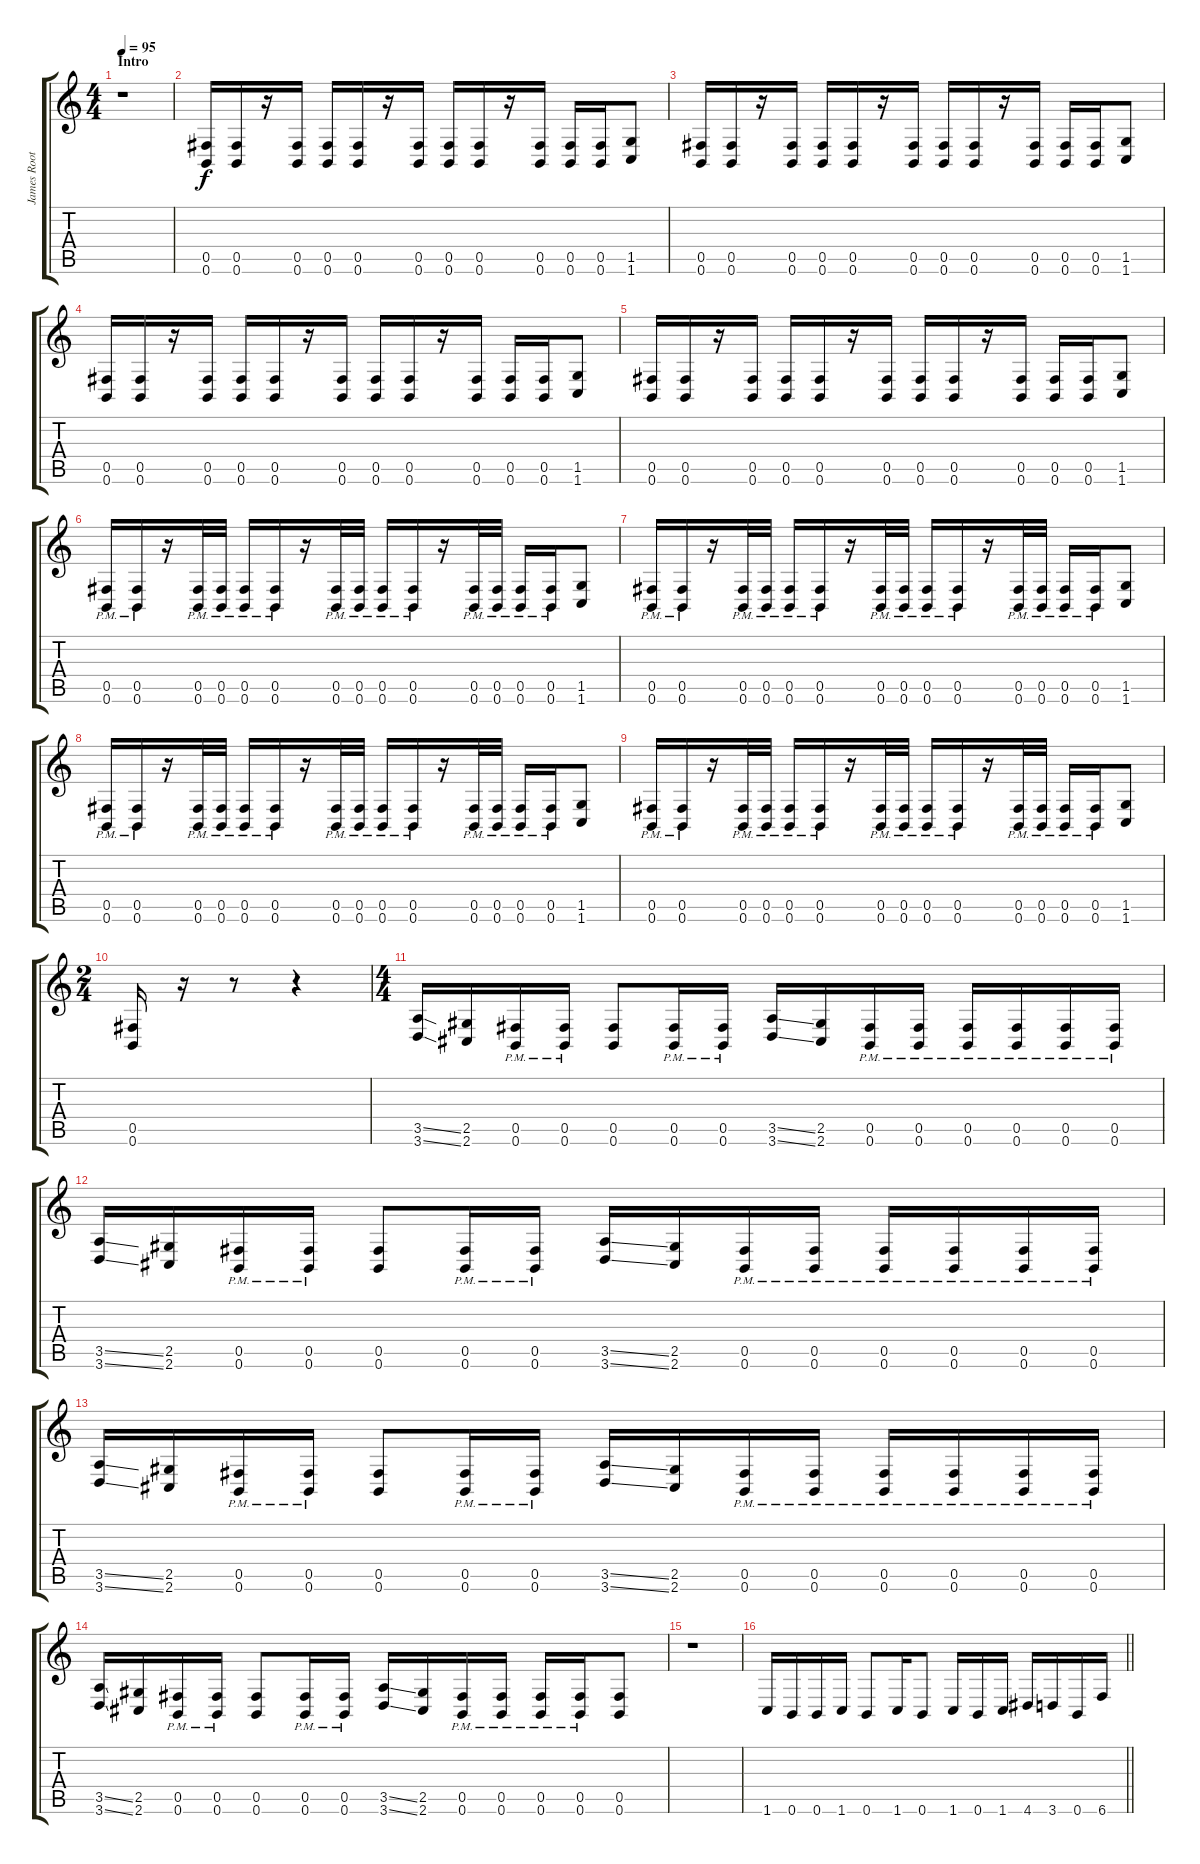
\track ("James Root" "James Root") {instrument distortionguitar}
\staff {score tabs}
\tuning (Db4 Ab3 E3 B2 Gb2 B1) {hide}
\ts (4 4)
\section ("" "Intro")
\tempo 95
\clef g2
\ks c
r.1{dy f instrument distortionguitar} |
(0.5 0.6).16 (0.5 0.6).16 r.16 (0.5 0.6).16 (0.5 0.6).16 (0.5 0.6).16 r.16 (0.5 0.6).16 (0.5 0.6).16 (0.5 0.6).16 r.16 (0.5 0.6).16 (0.5 0.6).16 (0.5 0.6).16 (1.5 1.6).8 |
(0.5 0.6).16 (0.5 0.6).16 r.16 (0.5 0.6).16 (0.5 0.6).16 (0.5 0.6).16 r.16 (0.5 0.6).16 (0.5 0.6).16 (0.5 0.6).16 r.16 (0.5 0.6).16 (0.5 0.6).16 (0.5 0.6).16 (1.5 1.6).8 |
(0.5 0.6).16 (0.5 0.6).16 r.16 (0.5 0.6).16 (0.5 0.6).16 (0.5 0.6).16 r.16 (0.5 0.6).16 (0.5 0.6).16 (0.5 0.6).16 r.16 (0.5 0.6).16 (0.5 0.6).16 (0.5 0.6).16 (1.5 1.6).8 |
(0.5 0.6).16 (0.5 0.6).16 r.16 (0.5 0.6).16 (0.5 0.6).16 (0.5 0.6).16 r.16 (0.5 0.6).16 (0.5 0.6).16 (0.5 0.6).16 r.16 (0.5 0.6).16 (0.5 0.6).16 (0.5 0.6).16 (1.5 1.6).8 |
(0.5{pm} 0.6{pm}).16 (0.5{pm} 0.6{pm}).16 r.16 (0.5{pm} 0.6{pm}).32 (0.5{pm} 0.6{pm}).32 (0.5{pm} 0.6{pm}).16 (0.5{pm} 0.6{pm}).16 r.16 (0.5{pm} 0.6{pm}).32 (0.5{pm} 0.6{pm}).32 (0.5{pm} 0.6{pm}).16 (0.5{pm} 0.6{pm}).16 r.16 (0.5{pm} 0.6{pm}).32 (0.5{pm} 0.6{pm}).32 (0.5{pm} 0.6{pm}).16 (0.5{pm} 0.6{pm}).16 (1.5 1.6).8 |
(0.5{pm} 0.6{pm}).16 (0.5{pm} 0.6{pm}).16 r.16 (0.5{pm} 0.6{pm}).32 (0.5{pm} 0.6{pm}).32 (0.5{pm} 0.6{pm}).16 (0.5{pm} 0.6{pm}).16 r.16 (0.5{pm} 0.6{pm}).32 (0.5{pm} 0.6{pm}).32 (0.5{pm} 0.6{pm}).16 (0.5{pm} 0.6{pm}).16 r.16 (0.5{pm} 0.6{pm}).32 (0.5{pm} 0.6{pm}).32 (0.5{pm} 0.6{pm}).16 (0.5{pm} 0.6{pm}).16 (1.5 1.6).8 |
(0.5{pm} 0.6{pm}).16 (0.5{pm} 0.6{pm}).16 r.16 (0.5{pm} 0.6{pm}).32 (0.5{pm} 0.6{pm}).32 (0.5{pm} 0.6{pm}).16 (0.5{pm} 0.6{pm}).16 r.16 (0.5{pm} 0.6{pm}).32 (0.5{pm} 0.6{pm}).32 (0.5{pm} 0.6{pm}).16 (0.5{pm} 0.6{pm}).16 r.16 (0.5{pm} 0.6{pm}).32 (0.5{pm} 0.6{pm}).32 (0.5{pm} 0.6{pm}).16 (0.5{pm} 0.6{pm}).16 (1.5 1.6).8 |
(0.5{pm} 0.6{pm}).16 (0.5{pm} 0.6{pm}).16 r.16 (0.5{pm} 0.6{pm}).32 (0.5{pm} 0.6{pm}).32 (0.5{pm} 0.6{pm}).16 (0.5{pm} 0.6{pm}).16 r.16 (0.5{pm} 0.6{pm}).32 (0.5{pm} 0.6{pm}).32 (0.5{pm} 0.6{pm}).16 (0.5{pm} 0.6{pm}).16 r.16 (0.5{pm} 0.6{pm}).32 (0.5{pm} 0.6{pm}).32 (0.5{pm} 0.6{pm}).16 (0.5{pm} 0.6{pm}).16 (1.5 1.6).8 |
\ts (2 4)
(0.5 0.6).16 r.16 r.8 r.4 |
\ts (4 4)
(3.5{ss} 3.6{ss}).16 (2.5 2.6).16 (0.5{pm} 0.6{pm}).16 (0.5{pm} 0.6{pm}).16 (0.5 0.6).8 (0.5{pm} 0.6{pm}).16 (0.5{pm} 0.6{pm}).16 (3.5{ss} 3.6{ss}).16 (2.5 2.6).16 (0.5{pm} 0.6{pm}).16 (0.5{pm} 0.6{pm}).16 (0.5{pm} 0.6{pm}).16 (0.5{pm} 0.6{pm}).16 (0.5{pm} 0.6{pm}).16 (0.5{pm} 0.6{pm}).16 |
(3.5{ss} 3.6{ss}).16 (2.5 2.6).16 (0.5{pm} 0.6{pm}).16 (0.5{pm} 0.6{pm}).16 (0.5 0.6).8 (0.5{pm} 0.6{pm}).16 (0.5{pm} 0.6{pm}).16 (3.5{ss} 3.6{ss}).16 (2.5 2.6).16 (0.5{pm} 0.6{pm}).16 (0.5{pm} 0.6{pm}).16 (0.5{pm} 0.6{pm}).16 (0.5{pm} 0.6{pm}).16 (0.5{pm} 0.6{pm}).16 (0.5{pm} 0.6{pm}).16 |
(3.5{ss} 3.6{ss}).16 (2.5 2.6).16 (0.5{pm} 0.6{pm}).16 (0.5{pm} 0.6{pm}).16 (0.5 0.6).8 (0.5{pm} 0.6{pm}).16 (0.5{pm} 0.6{pm}).16 (3.5{ss} 3.6{ss}).16 (2.5 2.6).16 (0.5{pm} 0.6{pm}).16 (0.5{pm} 0.6{pm}).16 (0.5{pm} 0.6{pm}).16 (0.5{pm} 0.6{pm}).16 (0.5{pm} 0.6{pm}).16 (0.5{pm} 0.6{pm}).16 |
(3.5{ss} 3.6{ss}).16 (2.5 2.6).16 (0.5{pm} 0.6{pm}).16 (0.5{pm} 0.6{pm}).16 (0.5 0.6).8 (0.5{pm} 0.6{pm}).16 (0.5{pm} 0.6{pm}).16 (3.5{ss} 3.6{ss}).16 (2.5 2.6).16 (0.5{pm} 0.6{pm}).16 (0.5{pm} 0.6{pm}).16 (0.5{pm} 0.6{pm}).16 (0.5{pm} 0.6{pm}).16 (0.5 0.6).8 |
r.1 |
\barLineRight lightlight
1.6.16 0.6.16 0.6.16 1.6.16 0.6.8 1.6.16 0.6.8 1.6.16 0.6.16 1.6.16 4.6.16 3.6.16 0.6.16 6.6.16
